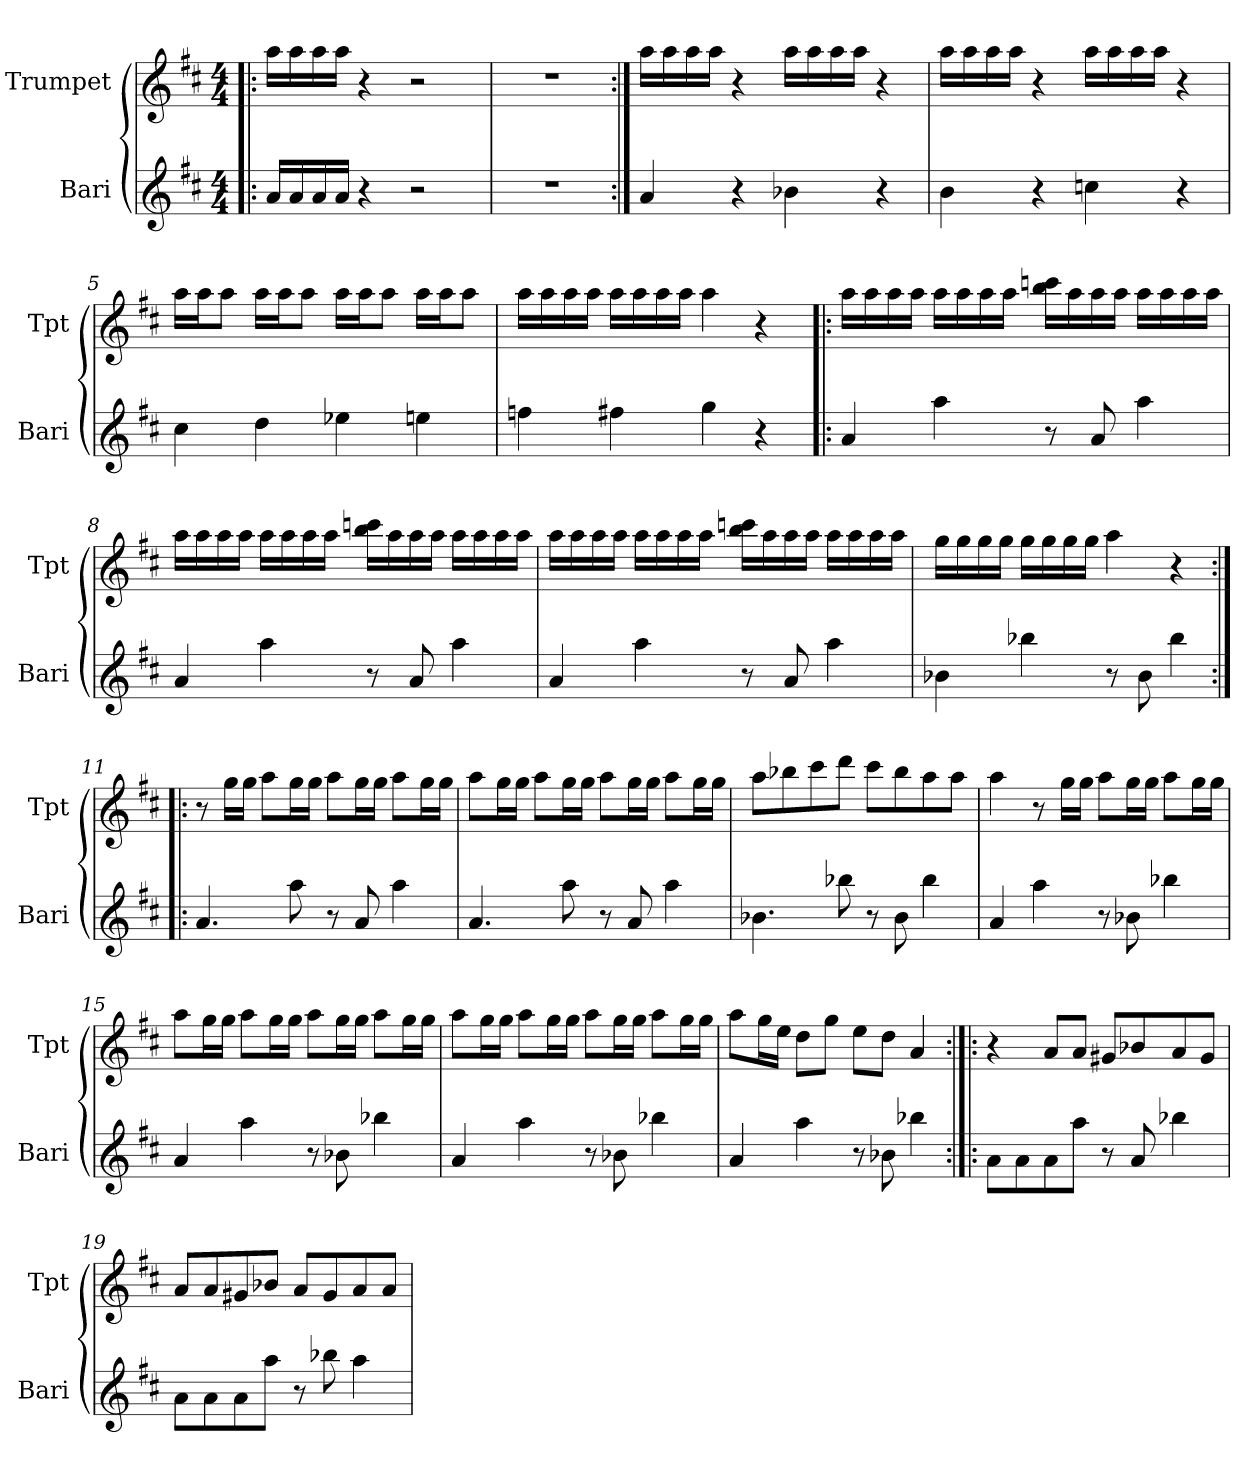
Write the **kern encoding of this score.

**kern	**kern
*part2	*part1
*staff2	*staff1
*I"Bari	*I"Trumpet
*I'Bari	*I'Tpt
*clefG2	*clefG2
*k[f#c#]	*k[f#c#]
*D:	*D:
*M4/4	*M4/4
=1!|:	=1!|:
16a/LL	16aa\LL
16a/	16aa\
16a/	16aa\
16a/JJ	16aa\JJ
4r	4r
2r	2r
=2	=2
1r	1r
=3:|!	=3:|!
4a/	16aa\LL
.	16aa\
.	16aa\
.	16aa\JJ
4r	4r
4b-X\	16aa\LL
.	16aa\
.	16aa\
.	16aa\JJ
4r	4r
!!LO:LB:g=z
=4	=4
4b\	16aa\LL
.	16aa\
.	16aa\
.	16aa\JJ
4r	4r
4ccn\	16aa\LL
.	16aa\
.	16aa\
.	16aa\JJ
4r	4r
=5	=5
4cc#\	16aa\LL
.	16aa\J
.	8aa\J
4dd\	16aa\LL
.	16aa\J
.	8aa\J
4ee-X\	16aa\LL
.	16aa\J
.	8aa\J
4een\	16aa\LL
.	16aa\J
.	8aa\J
=6	=6
4ffn\	16aa\LL
.	16aa\
.	16aa\
.	16aa\JJ
4ff#X\	16aa\LL
.	16aa\
.	16aa\
.	16aa\JJ
4gg\	4aa\
4r	4r
!!LO:LB:g=z
=7!|:	=7!|:
4a/	16aa\LL
.	16aa\
.	16aa\
.	16aa\JJ
4aa\	16aa\LL
.	16aa\
.	16aa\
.	16aa\JJ
8r	16bb\ 16cccn\LL
.	16aa\
8a/	16aa\
.	16aa\JJ
4aa\	16aa\LL
.	16aa\
.	16aa\
.	16aa\JJ
=8	=8
4a/	16aa\LL
.	16aa\
.	16aa\
.	16aa\JJ
4aa\	16aa\LL
.	16aa\
.	16aa\
.	16aa\JJ
8r	16bb\ 16cccn\LL
.	16aa\
8a/	16aa\
.	16aa\JJ
4aa\	16aa\LL
.	16aa\
.	16aa\
.	16aa\JJ
=9	=9
4a/	16aa\LL
.	16aa\
.	16aa\
.	16aa\JJ
4aa\	16aa\LL
.	16aa\
.	16aa\
.	16aa\JJ
8r	16bb\ 16cccn\LL
.	16aa\
8a/	16aa\
.	16aa\JJ
4aa\	16aa\LL
.	16aa\
.	16aa\
.	16aa\JJ
=10	=10
4b-X\	16gg\LL
.	16gg\
.	16gg\
.	16gg\JJ
4bb-X\	16gg\LL
.	16gg\
.	16gg\
.	16gg\JJ
8r	4aa\
8b-\	.
4bb-\	4r
!!LO:LB:g=z
=11:|!|:	=11:|!|:
4.a/	8r
.	16gg\LL
.	16gg\JJ
.	8aa\L
8aa\	16gg\L
.	16gg\JJ
8r	8aa\L
8a/	16gg\L
.	16gg\JJ
4aa\	8aa\L
.	16gg\L
.	16gg\JJ
=12	=12
4.a/	8aa\L
.	16gg\L
.	16gg\JJ
.	8aa\L
8aa\	16gg\L
.	16gg\JJ
8r	8aa\L
8a/	16gg\L
.	16gg\JJ
4aa\	8aa\L
.	16gg\L
.	16gg\JJ
=13	=13
4.b-X\	8aa\L
.	8bb-X\
.	8ccc#\
8bb-X\	8ddd\J
8r	8ccc#\L
8b-\	8bb-\
4bb-\	8aa\
.	8aa\J
=14	=14
4a/	4aa\
4aa\	8r
.	16gg\LL
.	16gg\JJ
8r	8aa\L
8b-X\	16gg\L
.	16gg\JJ
4bb-X\	8aa\L
.	16gg\L
.	16gg\JJ
!!LO:PB:g=z
=15	=15
4a/	8aa\L
.	16gg\L
.	16gg\JJ
4aa\	8aa\L
.	16gg\L
.	16gg\JJ
8r	8aa\L
8b-X\	16gg\L
.	16gg\JJ
4bb-X\	8aa\L
.	16gg\L
.	16gg\JJ
=16	=16
4a/	8aa\L
.	16gg\L
.	16gg\JJ
4aa\	8aa\L
.	16gg\L
.	16gg\JJ
8r	8aa\L
8b-X\	16gg\L
.	16gg\JJ
4bb-X\	8aa\L
.	16gg\L
.	16gg\JJ
=17	=17
4a/	8aa\L
.	16gg\L
.	16ee\JJ
4aa\	8dd\L
.	8gg\J
8r	8ee\L
8b-X\	8dd\J
4bb-X\	4a/
!!LO:LB:g=z
=18:|!|:	=18:|!|:
8a\L	4r
8a\	.
8a\	8a/L
8aa\J	8a/J
8r	8g#X/L
8a/	8b-X/
4bb-X\	8a/
.	8g#/J
=19	=19
8a\L	8a/L
8a\	8a/
8a\	8g#X/
8aa\J	8b-X/J
8r	8a/L
8bb-X\	8g#/
4aa\	8a/
.	8a/J
=	=
*-	*-
